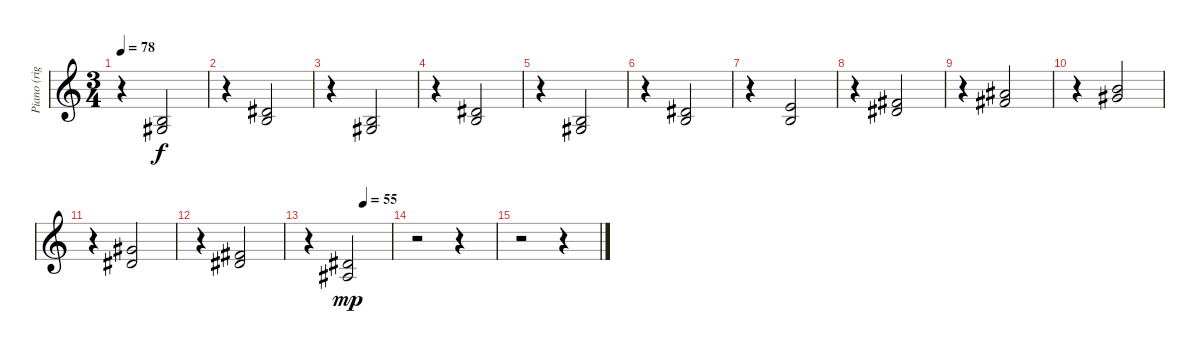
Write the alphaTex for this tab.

\track ("Piano (right)" "Piano (rig") {instrument brightacousticpiano}
\staff {score}
\tuning (Eb4 Bb3 Gb3 Db3 Ab2 Eb2) {hide}
\ts (3 4)
\tempo 78
\clef g2
\ks c
r.4{dy f} (1.2 2.3).2 |
r.4 (0.1 1.2).2 |
r.4 (1.2 2.3).2 |
r.4 (0.1 1.2).2 |
r.4 (1.2 2.3).2 |
r.4 (0.1 1.2).2 |
r.4 (1.1 1.2).2 |
r.4 (0.1 8.2).2 |
r.4 (3.1 12.2).2 |
r.4 (5.1 13.2).2 |
r.4 (0.1 10.2).2 |
r.4 (0.1 8.2).2 |
\tempo (55 0.6666666666666666)
r.4 (0.1 0.2).2{dy mp} |
r.2 r.4 |
r.2 r.4
